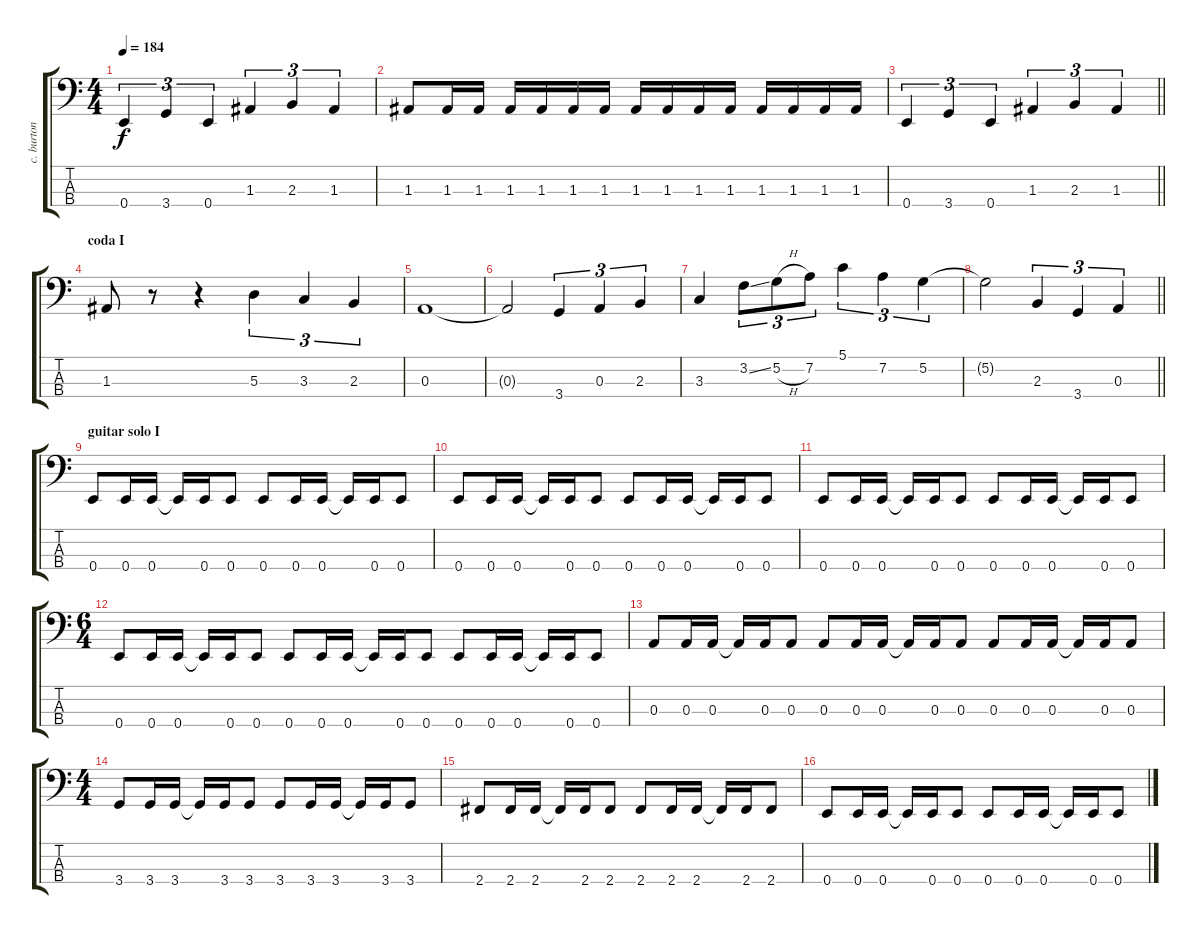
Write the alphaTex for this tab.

\track ("c. burton - bass" "c. burton ") {instrument electricbassfinger}
\staff {score tabs}
\tuning (G2 D2 A1 E1) {hide}
\ts (4 4)
\tempo 184
\clef f4
\ks c
0.4.4{tu (3 2) dy f} 3.4.4{tu (3 2)} 0.4.4{tu (3 2)} 1.3.4{tu (3 2)} 2.3.4{tu (3 2)} 1.3.4{tu (3 2)} |
1.3.8 1.3.16 1.3.16 1.3.16 1.3.16 1.3.16 1.3.16 1.3.16 1.3.16 1.3.16 1.3.16 1.3.16 1.3.16 1.3.16 1.3.16 |
\barLineRight lightlight
0.4.4{tu (3 2)} 3.4.4{tu (3 2)} 0.4.4{tu (3 2)} 1.3.4{tu (3 2)} 2.3.4{tu (3 2)} 1.3.4{tu (3 2)} |
\section ("" "coda I")
1.3.8 r.8 r.4 5.3.4{tu (3 2)} 3.3.4{tu (3 2)} 2.3.4{tu (3 2)} |
0.3.1 |
0.3{t}.2 3.4.4{tu (3 2)} 0.3.4{tu (3 2)} 2.3.4{tu (3 2)} |
3.3.4 3.2{ss}.8{tu (3 2)} 5.2{h}.8{tu (3 2)} 7.2.8{tu (3 2)} 5.1.4{tu (3 2)} 7.2.4{tu (3 2)} 5.2.4{tu (3 2)} |
\barLineRight lightlight
5.2{t}.2 2.3.4{tu (3 2)} 3.4.4{tu (3 2)} 0.3.4{tu (3 2)} |
\section ("" "guitar solo I")
0.4.8 0.4.16 0.4.16 0.4{t}.16 0.4.16 0.4.8 0.4.8 0.4.16 0.4.16 0.4{t}.16 0.4.16 0.4.8 |
0.4.8 0.4.16 0.4.16 0.4{t}.16 0.4.16 0.4.8 0.4.8 0.4.16 0.4.16 0.4{t}.16 0.4.16 0.4.8 |
0.4.8 0.4.16 0.4.16 0.4{t}.16 0.4.16 0.4.8 0.4.8 0.4.16 0.4.16 0.4{t}.16 0.4.16 0.4.8 |
\ts (6 4)
0.4.8 0.4.16 0.4.16 0.4{t}.16 0.4.16 0.4.8 0.4.8 0.4.16 0.4.16 0.4{t}.16 0.4.16 0.4.8 0.4.8 0.4.16 0.4.16 0.4{t}.16 0.4.16 0.4.8 |
0.3.8 0.3.16 0.3.16 0.3{t}.16 0.3.16 0.3.8 0.3.8 0.3.16 0.3.16 0.3{t}.16 0.3.16 0.3.8 0.3.8 0.3.16 0.3.16 0.3{t}.16 0.3.16 0.3.8 |
\ts (4 4)
3.4.8 3.4.16 3.4.16 3.4{t}.16 3.4.16 3.4.8 3.4.8 3.4.16 3.4.16 3.4{t}.16 3.4.16 3.4.8 |
2.4.8 2.4.16 2.4.16 2.4{t}.16 2.4.16 2.4.8 2.4.8 2.4.16 2.4.16 2.4{t}.16 2.4.16 2.4.8 |
0.4.8 0.4.16 0.4.16 0.4{t}.16 0.4.16 0.4.8 0.4.8 0.4.16 0.4.16 0.4{t}.16 0.4.16 0.4.8
